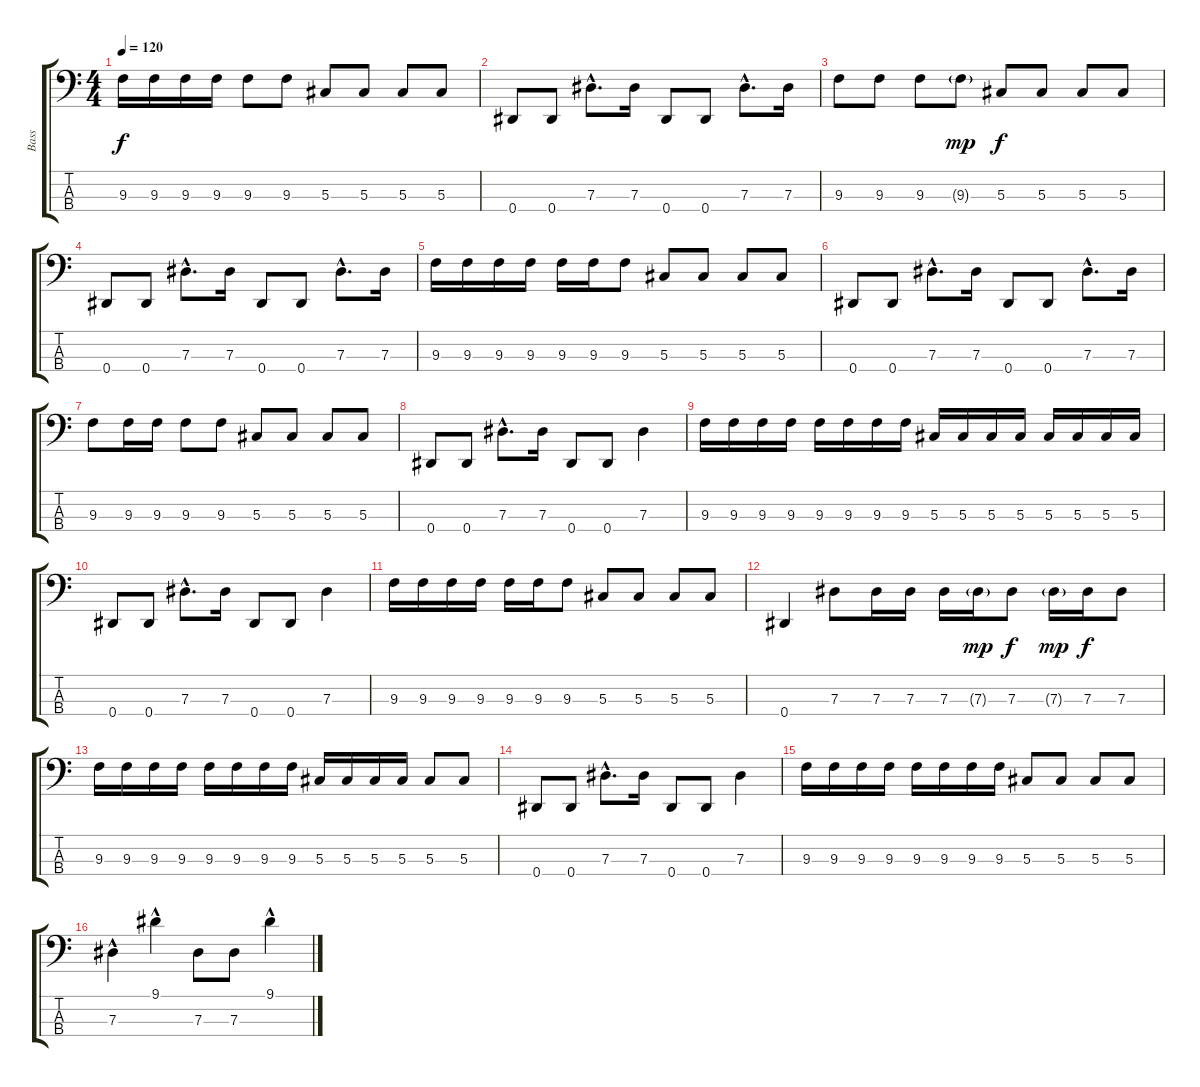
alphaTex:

\track ("Bass" "Bass") {instrument electricbassfinger}
\staff {score tabs}
\tuning (Gb2 Db2 Ab1 Eb1) {hide}
\ts (4 4)
\tempo 120
\clef f4
\ks c
9.3.16{dy f} 9.3.16 9.3.16 9.3.16 9.3.8 9.3.8 5.3.8 5.3.8 5.3.8 5.3.8 |
0.4.8 0.4.8 7.3{hac}.8{d} 7.3.16 0.4.8 0.4.8 7.3{hac}.8{d} 7.3.16 |
9.3.8 9.3.8 9.3.8 9.3{g}.8{dy mp} 5.3.8{dy f} 5.3.8 5.3.8 5.3.8 |
0.4.8 0.4.8 7.3{hac}.8{d} 7.3.16 0.4.8 0.4.8 7.3{hac}.8{d} 7.3.16 |
9.3.16 9.3.16 9.3.16 9.3.16 9.3.16 9.3.16 9.3.8 5.3.8 5.3.8 5.3.8 5.3.8 |
0.4.8 0.4.8 7.3{hac}.8{d} 7.3.16 0.4.8 0.4.8 7.3{hac}.8{d} 7.3.16 |
9.3.8 9.3.16 9.3.16 9.3.8 9.3.8 5.3.8 5.3.8 5.3.8 5.3.8 |
0.4.8 0.4.8 7.3{hac}.8{d} 7.3.16 0.4.8 0.4.8 7.3.4 |
9.3.16 9.3.16 9.3.16 9.3.16 9.3.16 9.3.16 9.3.16 9.3.16 5.3.16 5.3.16 5.3.16 5.3.16 5.3.16 5.3.16 5.3.16 5.3.16 |
0.4.8 0.4.8 7.3{hac}.8{d} 7.3.16 0.4.8 0.4.8 7.3.4 |
9.3.16 9.3.16 9.3.16 9.3.16 9.3.16 9.3.16 9.3.8 5.3.8 5.3.8 5.3.8 5.3.8 |
0.4.4 7.3.8 7.3.16 7.3.16 7.3.16 7.3{g}.16{dy mp} 7.3.8{dy f} 7.3{g}.16{dy mp} 7.3.16{dy f} 7.3.8 |
9.3.16 9.3.16 9.3.16 9.3.16 9.3.16 9.3.16 9.3.16 9.3.16 5.3.16 5.3.16 5.3.16 5.3.16 5.3.8 5.3.8 |
0.4.8 0.4.8 7.3{hac}.8{d} 7.3.16 0.4.8 0.4.8 7.3.4 |
9.3.16 9.3.16 9.3.16 9.3.16 9.3.16 9.3.16 9.3.16 9.3.16 5.3.8 5.3.8 5.3.8 5.3.8 |
7.3{hac}.4 9.1{hac}.4 7.3.8 7.3.8 9.1{hac}.4
